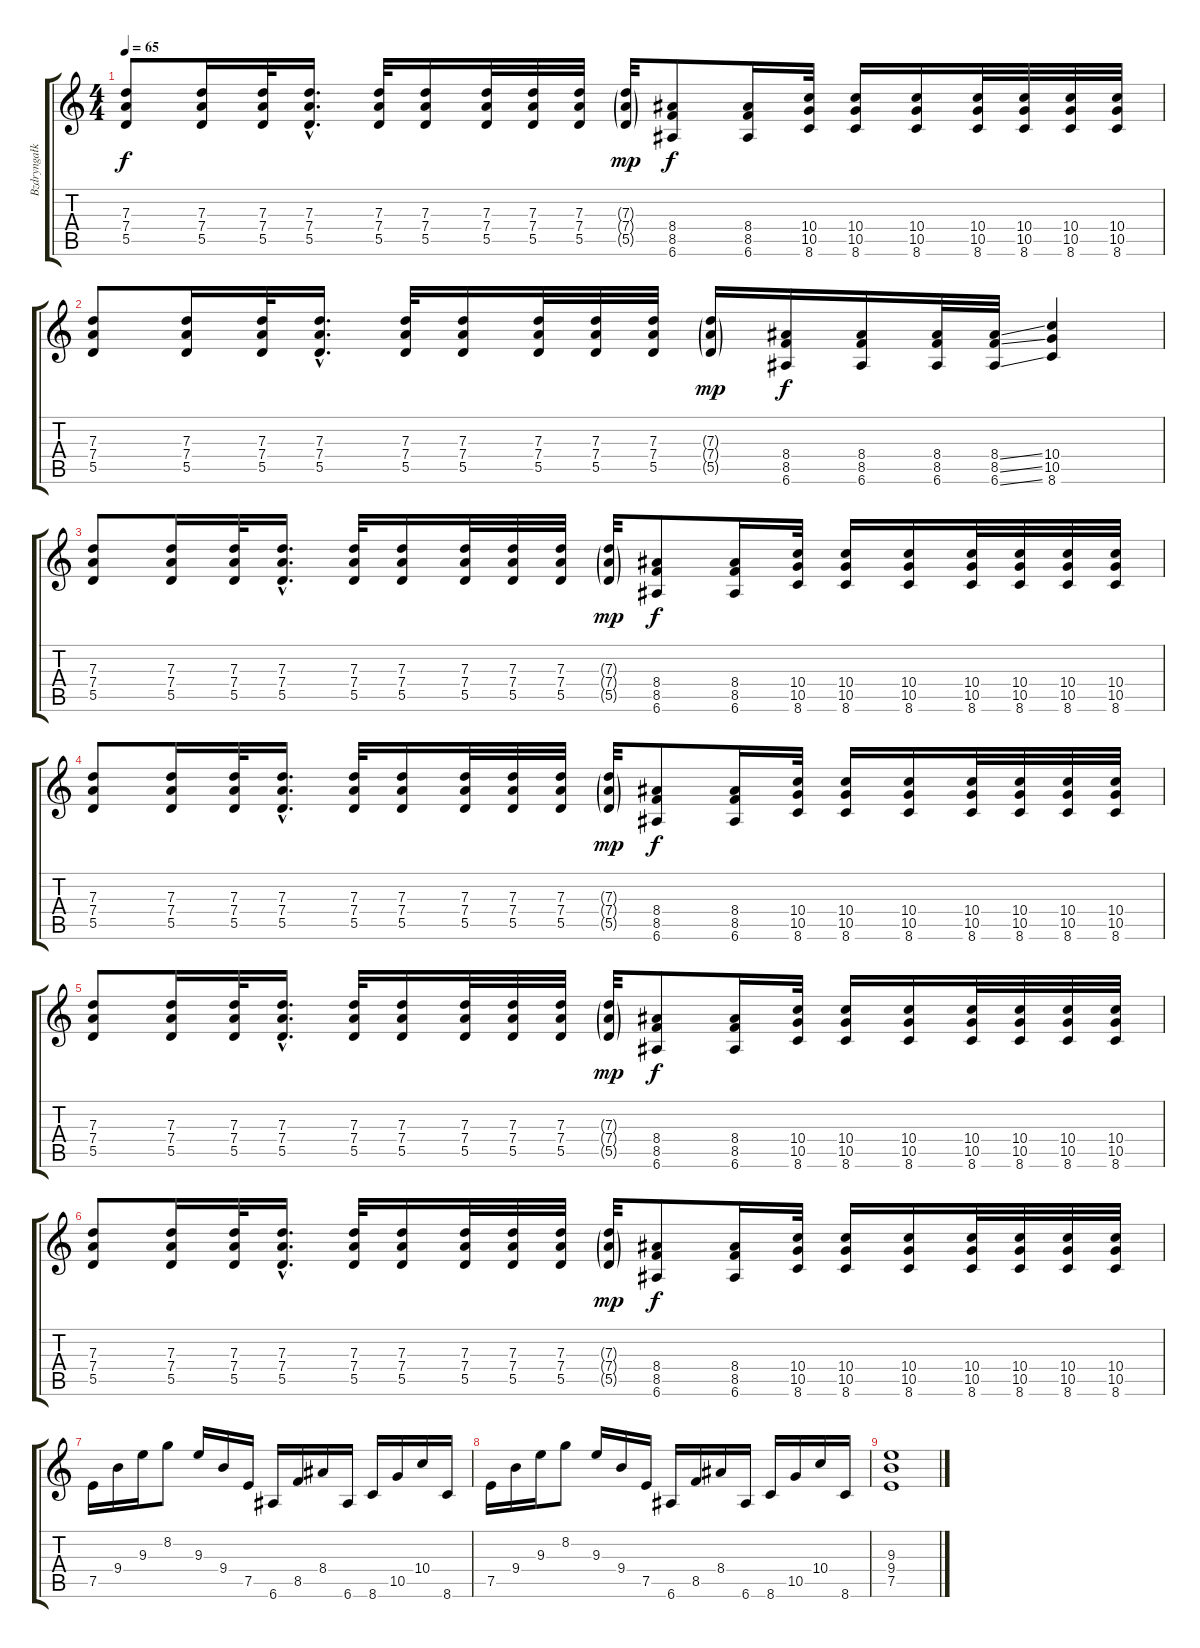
\track ("Bzdryngałka nr 1" "Bzdryngałk") {instrument overdrivenguitar}
\staff {score tabs}
\tuning (E4 B3 G3 D3 A2 E2) {hide}
\ts (4 4)
\tempo 65
\clef g2
\ks c
(7.3 7.4 5.5).8{dy f} (7.3 7.4 5.5).16 (7.3 7.4 5.5).32 (7.3{hac} 7.4{hac} 5.5{hac}).16{d} (7.3 7.4 5.5).32 (7.3 7.4 5.5).16 (7.3 7.4 5.5).32 (7.3 7.4 5.5).32 (7.3 7.4 5.5).32 (7.3{g} 7.4{g} 5.5{g}).32{dy mp} (8.4 8.5 6.6).8{dy f} (8.4 8.5 6.6).16 (10.4 10.5 8.6).32 (10.4 10.5 8.6).16 (10.4 10.5 8.6).16 (10.4 10.5 8.6).32 (10.4 10.5 8.6).32 (10.4 10.5 8.6).32 (10.4 10.5 8.6).32 |
(7.3 7.4 5.5).8 (7.3 7.4 5.5).16 (7.3 7.4 5.5).32 (7.3{hac} 7.4{hac} 5.5{hac}).16{d} (7.3 7.4 5.5).32 (7.3 7.4 5.5).16 (7.3 7.4 5.5).32 (7.3 7.4 5.5).32 (7.3 7.4 5.5).32 (7.3{g} 7.4{g} 5.5{g}).16{dy mp} (8.4 8.5 6.6).16{dy f} (8.4 8.5 6.6).16 (8.4 8.5 6.6).32 (8.4{ss} 8.5{ss} 6.6{ss}).32 (10.4 10.5 8.6).4 |
(7.3 7.4 5.5).8 (7.3 7.4 5.5).16 (7.3 7.4 5.5).32 (7.3{hac} 7.4{hac} 5.5{hac}).16{d} (7.3 7.4 5.5).32 (7.3 7.4 5.5).16 (7.3 7.4 5.5).32 (7.3 7.4 5.5).32 (7.3 7.4 5.5).32 (7.3{g} 7.4{g} 5.5{g}).32{dy mp} (8.4 8.5 6.6).8{dy f} (8.4 8.5 6.6).16 (10.4 10.5 8.6).32 (10.4 10.5 8.6).16 (10.4 10.5 8.6).16 (10.4 10.5 8.6).32 (10.4 10.5 8.6).32 (10.4 10.5 8.6).32 (10.4 10.5 8.6).32 |
(7.3 7.4 5.5).8 (7.3 7.4 5.5).16 (7.3 7.4 5.5).32 (7.3{hac} 7.4{hac} 5.5{hac}).16{d} (7.3 7.4 5.5).32 (7.3 7.4 5.5).16 (7.3 7.4 5.5).32 (7.3 7.4 5.5).32 (7.3 7.4 5.5).32 (7.3{g} 7.4{g} 5.5{g}).32{dy mp} (8.4 8.5 6.6).8{dy f} (8.4 8.5 6.6).16 (10.4 10.5 8.6).32 (10.4 10.5 8.6).16 (10.4 10.5 8.6).16 (10.4 10.5 8.6).32 (10.4 10.5 8.6).32 (10.4 10.5 8.6).32 (10.4 10.5 8.6).32 |
(7.3 7.4 5.5).8 (7.3 7.4 5.5).16 (7.3 7.4 5.5).32 (7.3{hac} 7.4{hac} 5.5{hac}).16{d} (7.3 7.4 5.5).32 (7.3 7.4 5.5).16 (7.3 7.4 5.5).32 (7.3 7.4 5.5).32 (7.3 7.4 5.5).32 (7.3{g} 7.4{g} 5.5{g}).32{dy mp} (8.4 8.5 6.6).8{dy f} (8.4 8.5 6.6).16 (10.4 10.5 8.6).32 (10.4 10.5 8.6).16 (10.4 10.5 8.6).16 (10.4 10.5 8.6).32 (10.4 10.5 8.6).32 (10.4 10.5 8.6).32 (10.4 10.5 8.6).32 |
(7.3 7.4 5.5).8 (7.3 7.4 5.5).16 (7.3 7.4 5.5).32 (7.3{hac} 7.4{hac} 5.5{hac}).16{d} (7.3 7.4 5.5).32 (7.3 7.4 5.5).16 (7.3 7.4 5.5).32 (7.3 7.4 5.5).32 (7.3 7.4 5.5).32 (7.3{g} 7.4{g} 5.5{g}).32{dy mp} (8.4 8.5 6.6).8{dy f} (8.4 8.5 6.6).16 (10.4 10.5 8.6).32 (10.4 10.5 8.6).16 (10.4 10.5 8.6).16 (10.4 10.5 8.6).32 (10.4 10.5 8.6).32 (10.4 10.5 8.6).32 (10.4 10.5 8.6).32 |
7.5.16 9.4.16 9.3.16 8.2.8 9.3.16 9.4.16 7.5.16 6.6.16 8.5.16 8.4.16 6.6.16 8.6.16 10.5.16 10.4.16 8.6.16 |
7.5.16 9.4.16 9.3.16 8.2.8 9.3.16 9.4.16 7.5.16 6.6.16 8.5.16 8.4.16 6.6.16 8.6.16 10.5.16 10.4.16 8.6.16 |
(9.3 9.4 7.5).1
